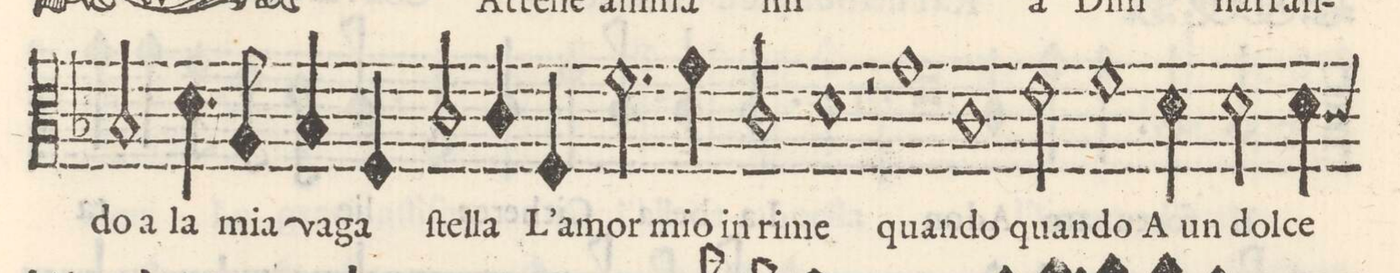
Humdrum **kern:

**kern	**text
*I"SESTO	*
*clefC3	*
*k[b-]	*
*met(C)	*
*M2/1	*
2B-/	-do à
4.d\	la
8A/	mia
4B-/	va-
4F/	-ga
2c/	ſtel-
=7-	=7-
4c/	-la
4F/	L'a-
2.f\	-mor
4g\	mio in
2c/	ri-
=8-	=8-
1d	-me
2r	.
1g\	quan-
=9-	=9-
1c	-do
2eny\	quan-
=10-	=10-
1f	-do
4d\	A un
2d\	dol-
4d\	-ce
*custos:c#	*
=11-	=11-
*-	*-
